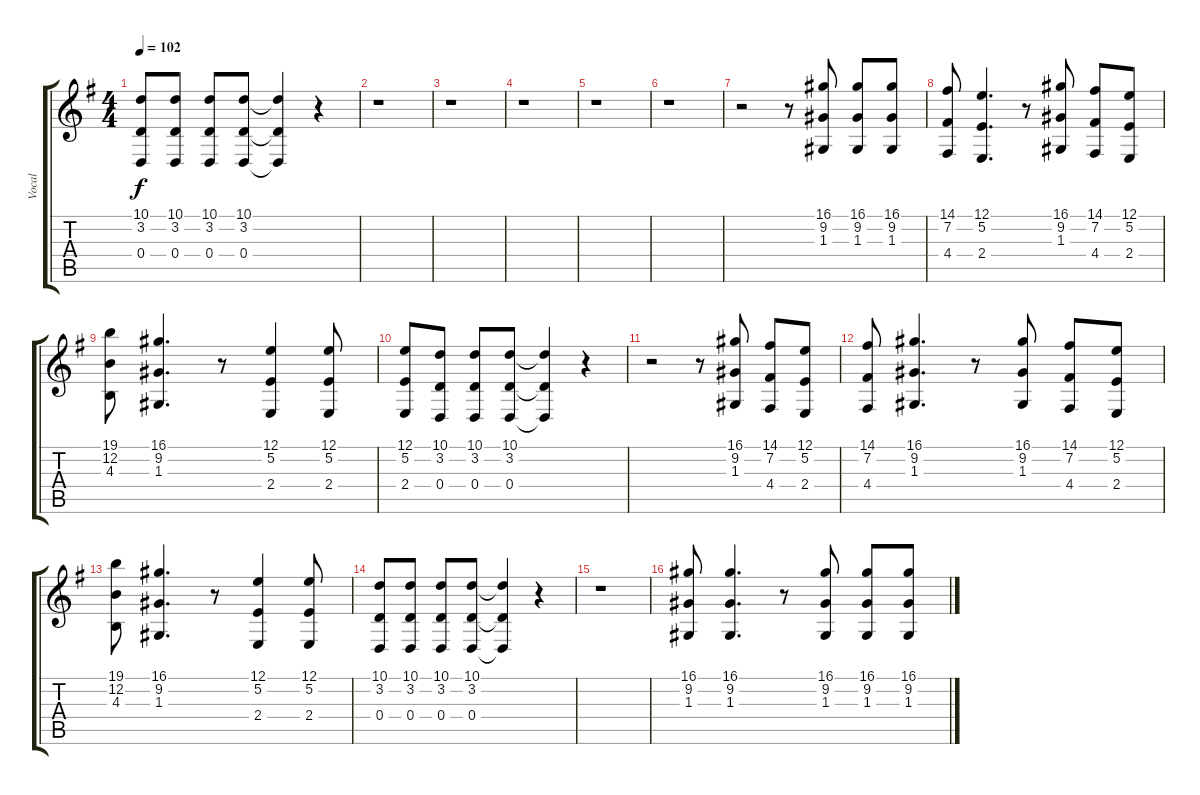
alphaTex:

\track ("Vocal" "Vocal") {instrument stringensemble1}
\staff {score tabs}
\tuning (E4 B3 G3 D3 A2 E2) {hide}
\ts (4 4)
\tempo 102
\clef g2
\ks g
(10.1 3.2 0.4).8{dy f} (10.1 3.2 0.4).8 (10.1 3.2 0.4).8 (10.1 3.2 0.4).8 (10.1{t} 3.2{t} 0.4{t}).4 r.4 |
r.1 |
r.1 |
r.1 |
r.1 |
r.1 |
r.2 r.8 (16.1 9.2 1.3).8 (16.1 9.2 1.3).8 (16.1 9.2 1.3).8 |
(14.1 7.2 4.4).8 (12.1 5.2 2.4).4{d} r.8 (16.1 9.2 1.3).8 (14.1 7.2 4.4).8 (12.1 5.2 2.4).8 |
(19.1 12.2 4.3).8 (16.1 9.2 1.3).4{d} r.8 (12.1 5.2 2.4).4 (12.1 5.2 2.4).8 |
(12.1 5.2 2.4).8 (10.1 3.2 0.4).8 (10.1 3.2 0.4).8 (10.1 3.2 0.4).8 (10.1{t} 3.2{t} 0.4{t}).4 r.4 |
r.2 r.8 (16.1 9.2 1.3).8 (14.1 7.2 4.4).8 (12.1 5.2 2.4).8 |
(14.1 7.2 4.4).8 (16.1 9.2 1.3).4{d} r.8 (16.1 9.2 1.3).8 (14.1 7.2 4.4).8 (12.1 5.2 2.4).8 |
(19.1 12.2 4.3).8 (16.1 9.2 1.3).4{d} r.8 (12.1 5.2 2.4).4 (12.1 5.2 2.4).8 |
(10.1 3.2 0.4).8 (10.1 3.2 0.4).8 (10.1 3.2 0.4).8 (10.1 3.2 0.4).8 (10.1{t} 3.2{t} 0.4{t}).4 r.4 |
r.1 |
(16.1 9.2 1.3).8 (16.1 9.2 1.3).4{d} r.8 (16.1 9.2 1.3).8 (16.1 9.2 1.3).8 (16.1 9.2 1.3).8
